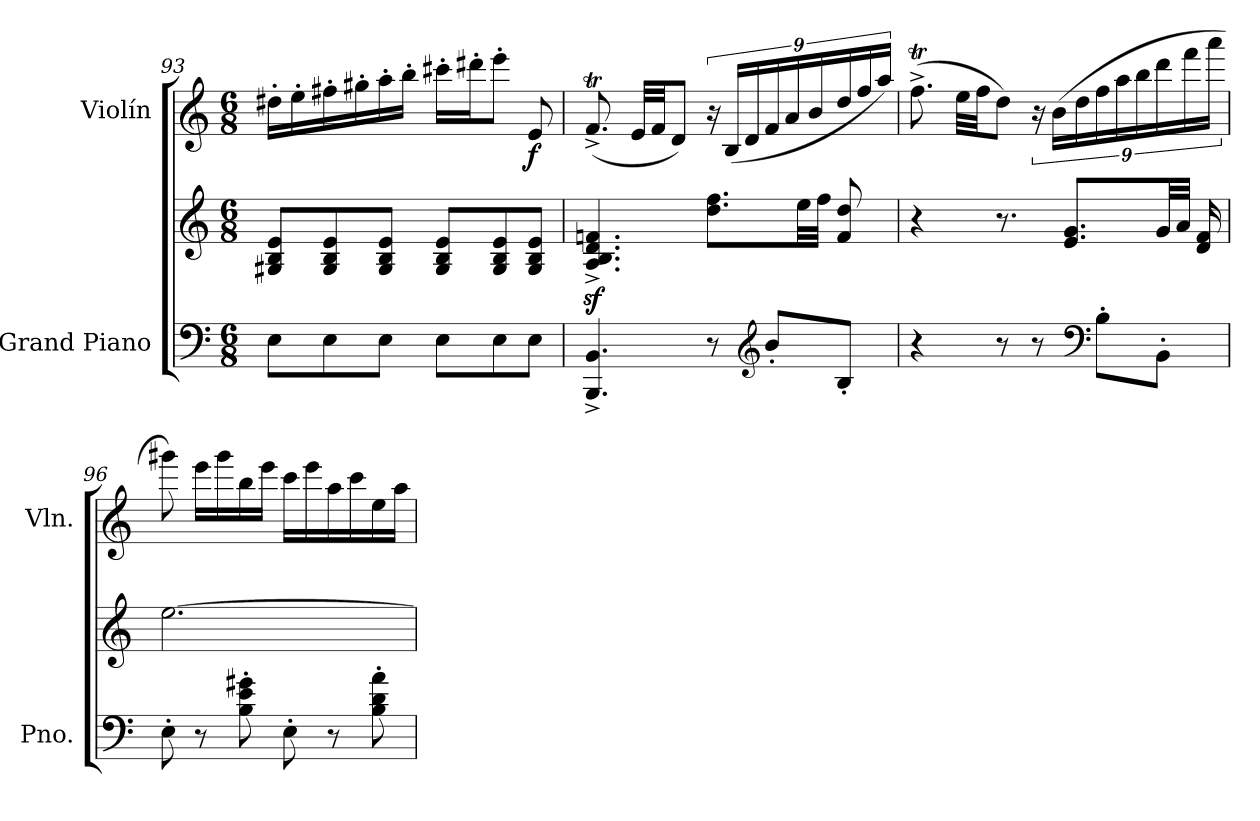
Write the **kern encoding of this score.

**kern	**kern	**kern	**dynam
*part2	*part2	*part1	*part1
*staff3	*staff2	*staff1	*staff1
*I"Grand Piano	*	*I"Violín	*
*I'Pno.	*	*I'Vln.	*
*clefF4	*clefG2	*clefG2	*
*k[]	*k[]	*k[]	*
*M6/8	*M6/8	*M6/8	*
=93	=93	=93	=93
8E\L	8G#X/ 8B/ 8e/L	16dd#X'\LL	.
.	.	16ee'\	.
8E\	8G#/ 8B/ 8e/	16ff#X'\	.
.	.	16gg#X'\	.
8E\J	8G#/ 8B/ 8e/J	16aa'\	.
.	.	16bb'\JJ	.
8E\L	8G#/ 8B/ 8e/L	16ccc#X'\LL	.
.	.	16ddd#X'\J	.
8E\	8G#/ 8B/ 8e/	8eee'\J	.
!	!	!	!LO:DY:b
8E\J	8G#/ 8B/ 8e/J	8e/	f
!!LO:LB:g=z
=94	=94	=94	=94
4.BBB/^ 4.BB/^	4.A/z<^ 4.B/z<^ 4.d/z<^ 4.fn/z<^	(8.fT^/	.
.	.	32e/LLL	.
.	.	32f/JJ	.
.	.	8d/J)	.
8r	8.dd\ 8.ff\L	24r	.
.	.	(24B/LL	.
.	.	24d/	.
*clefG2	*	*	*
*	*	*Xbrackettup	*
8b'/L	.	24f/	.
.	.	24a/	.
.	32ee\LL	.	.
.	.	24b/	.
.	32ff\JJJ	.	.
8B'/J	8f/ 8dd/	24dd/	.
.	.	24ff/	.
.	.	24aa/JJ)	.
=95	=95	=95	=95
4r	4r	(8.ffT^\	.
.	.	32ee\LLL	.
.	.	32ff\JJ	.
8r	8.r	8dd\J)	.
*	*	*brackettup	*
8r	.	24r	.
.	.	(24b\LL	.
.	8.e/ 8.g/L	.	.
.	.	24dd\	.
*clefF4	*	*	*
*	*	*Xbrackettup	*
8B'\L	.	24ff\	.
.	.	24aa\	.
.	.	24bb\	.
8BB'\J	32g/LL	24ddd\	.
.	32a/JJJ	.	.
.	.	24fff\	.
.	16d/ 16f/	.	.
.	.	24aaa\JJ	.
!!LO:LB:g=z
=96	=96	=96	=96
8E'\	[2.ee\	8ggg#X\)	.
8r	.	16eee\LL	.
.	.	16ggg#\	.
8B\' 8e\' 8g#X\'	.	16bb\	.
.	.	16eee\JJ	.
8E'\	.	16ccc\LL	.
.	.	16eee\	.
8r	.	16aa\	.
.	.	16ccc\	.
8B\' 8d\' 8a\'	.	16ee\	.
.	.	16aa\JJ	.
=	=	=	=
*-	*-	*-	*-
